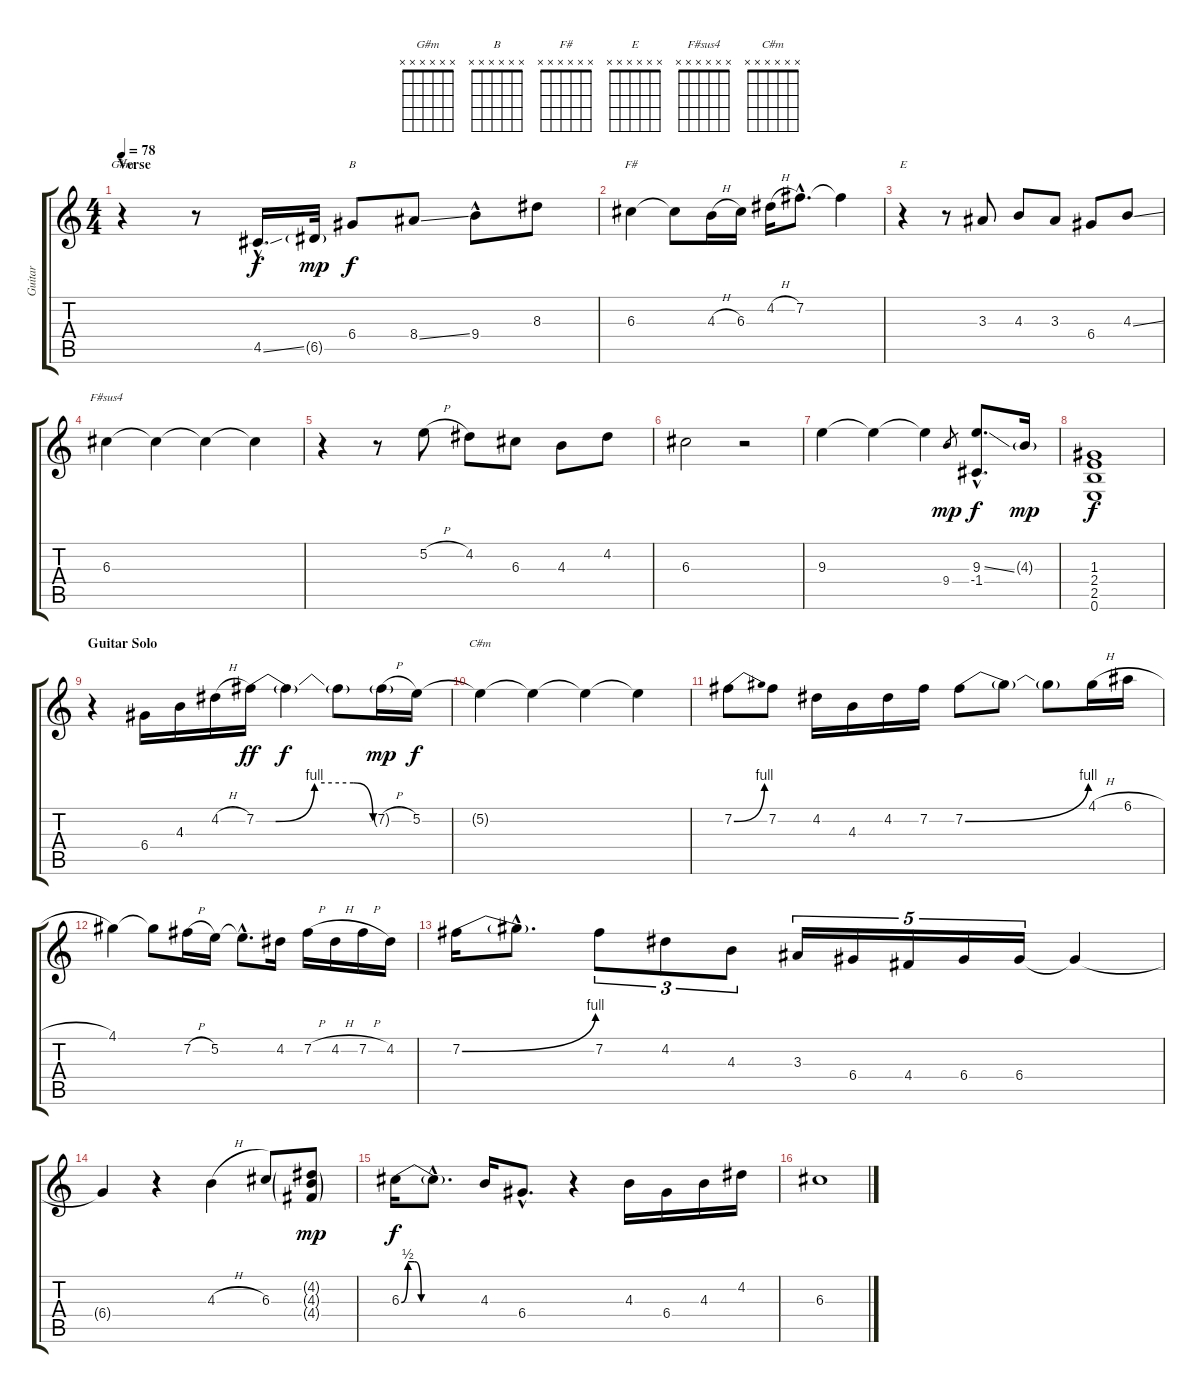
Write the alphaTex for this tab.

\track ("Guitar" "Guitar") {instrument overdrivenguitar}
\staff {score tabs}
\tuning (E4 B3 G3 D3 A2 E2) {hide}
\chord ("G#m" x x x x x x) {firstfret 0}
\chord ("B" x x x x x x) {firstfret 0}
\chord ("F#" x x x x x x) {firstfret 0}
\chord ("E" x x x x x x) {firstfret 0}
\chord ("F#sus4" x x x x x x) {firstfret 0}
\chord ("C#m" x x x x x x) {firstfret 0}
\ts (4 4)
\section ("" "Verse")
\tempo 78
\clef g2
\ks c
r.4{ch "G#m" dy mp volume 11} r.8 4.5{ss hac}.16{d dy f} 6.5{g}.32{dy mp} 6.4.8{ch "B" dy f} 8.4{ss}.8 9.4{hac}.8 8.3.8 |
6.3.4{ch "F#"} 6.3{t}.8 4.3{h}.16 6.3.16 4.2{h}.16 7.2{hac}.8{d} 7.2{t}.4 |
r.4{ch "E"} r.8 3.3.8 4.3.8 3.3.8 6.4.8 4.3{ss}.8 |
6.3.4{ch "F#sus4"} 6.3{t}.4 6.3{t}.4 6.3{t}.4 |
r.4 r.8 5.2{h}.8 4.2.8 6.3.8 4.3.8 4.2.8 |
6.3.2 r.2 |
9.3.4 9.3{t}.4 9.3{t}.4 9.4.8{gr dy mp} (9.3{ss hac} -1.4{hac}).8{d dy f} 4.3{g}.16{dy mp} |
(1.3 2.4 2.5 0.6).1{dy f volume 13} |
\section ("" "Guitar Solo")
r.4{volume 13} 6.4.16 4.3.16 4.2{h}.16 7.2{be (custom 0 0 10 0 30 4 50 4 60 0)}.16{dy ff} 7.2{t}.4{dy f} 7.2{t}.8 7.2{h g}.16{dy mp} 5.2.16{dy f} |
5.2{t}.4{ch "C#m"} 5.2{t}.4 5.2{t}.4 5.2{t}.4 |
7.2{be (bend 0 0 60 4)}.8 7.2.8 4.2.16 4.3.16 4.2.16 7.2.16 7.2{be (bend 0 0 60 4)}.8 7.2{t}.8 7.2{t}.8 4.1{h}.16 6.1{h}.16 |
4.1.4 4.1{t}.8 7.2{h}.16 5.2.16 5.2{hac t}.8{d} 4.2.16 7.2{h}.16 4.2{h}.16 7.2{h}.16 4.2.16 |
7.2{be (bend 0 0 60 4)}.16 7.2{hac t}.8{d} 7.2.8{tu (3 2)} 4.2.8{tu (3 2)} 4.3.8{tu (3 2)} 3.3.16{tu (5 4)} 6.4.16{tu (5 4)} 4.4.16{tu (5 4)} 6.4.16{tu (5 4)} 6.4.16{tu (5 4)} 6.4{t}.4 |
6.4{t}.4 r.4 4.3{h}.4 6.3.8 (4.2{g} 4.3{g} 4.4{g}).8{dy mp} |
6.3{be (custom 0 0 5 2 10 2 15 0 60 0)}.16{dy f} 6.3{hac t}.8{d} 4.3.16 6.4{hac}.8{d} r.4 4.3.16 6.4.16 4.3.16 4.2.16 |
6.3.1{volume 11}
